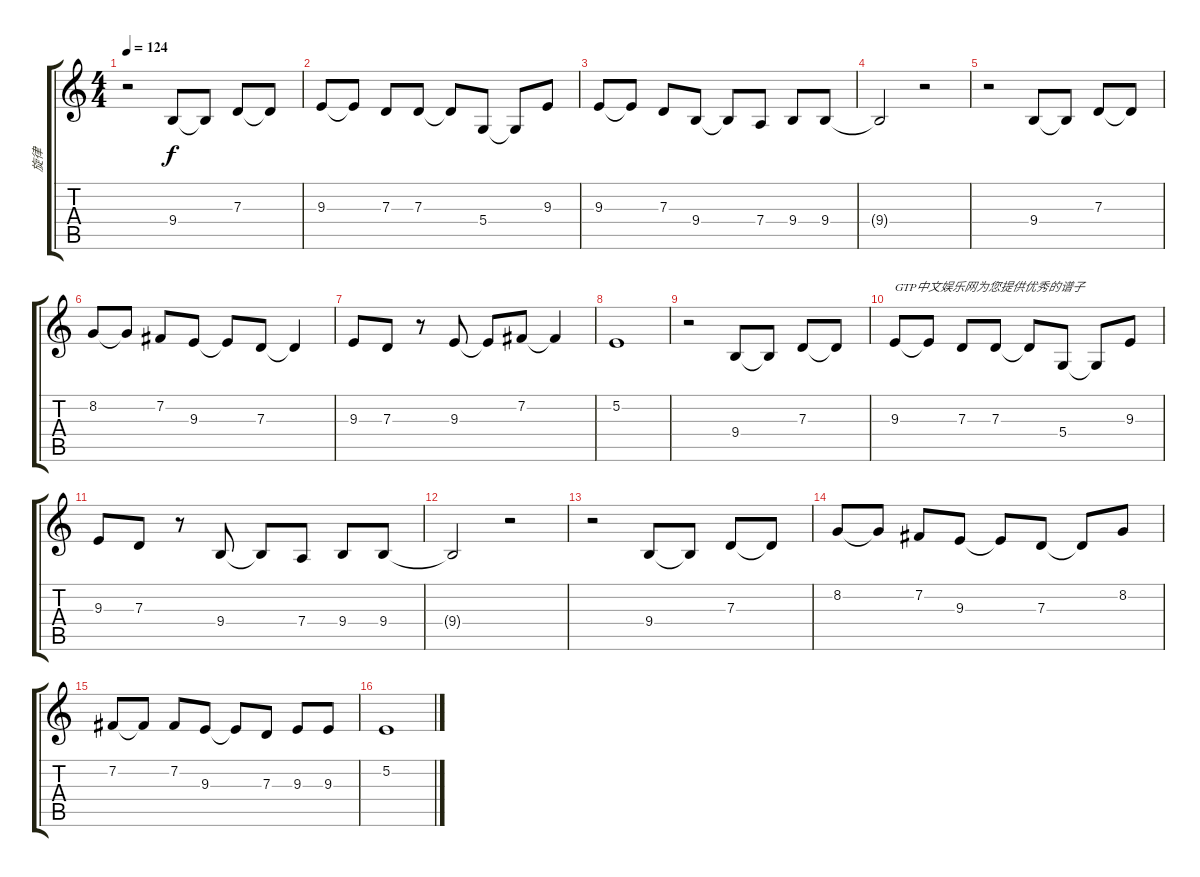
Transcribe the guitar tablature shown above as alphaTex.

\track ("旋律" "旋律") {instrument tangoaccordion}
\staff {score tabs}
\tuning (E4 B3 G3 D3 A2 E2) {hide}
\ts (4 4)
\tempo 124
\clef g2
\ks c
r.2{dy f} 9.4.8 9.4{t}.8 7.3.8 7.3{t}.8 |
9.3.8 9.3{t}.8 7.3.8 7.3.8 7.3{t}.8 5.4.8 5.4{t}.8 9.3.8 |
9.3.8 9.3{t}.8 7.3.8 9.4.8 9.4{t}.8 7.4.8 9.4.8 9.4.8 |
9.4{t}.2 r.2 |
r.2 9.4.8 9.4{t}.8 7.3.8 7.3{t}.8 |
8.2.8 8.2{t}.8 7.2.8 9.3.8 9.3{t}.8 7.3.8 7.3{t}.4 |
9.3.8 7.3.8 r.8 9.3.8 9.3{t}.8 7.2.8 7.2{t}.4 |
5.2.1 |
r.2 9.4.8 9.4{t}.8 7.3.8 7.3{t}.8 |
9.3.8{txt "GTP中文娱乐网为您提供优秀的谱子"} 9.3{t}.8 7.3.8 7.3.8 7.3{t}.8 5.4.8 5.4{t}.8 9.3.8 |
9.3.8 7.3.8 r.8 9.4.8 9.4{t}.8 7.4.8 9.4.8 9.4.8 |
9.4{t}.2 r.2 |
r.2 9.4.8 9.4{t}.8 7.3.8 7.3{t}.8 |
8.2.8 8.2{t}.8 7.2.8 9.3.8 9.3{t}.8 7.3.8 7.3{t}.8 8.2.8 |
7.2.8 7.2{t}.8 7.2.8 9.3.8 9.3{t}.8 7.3.8 9.3.8 9.3.8 |
5.2.1
